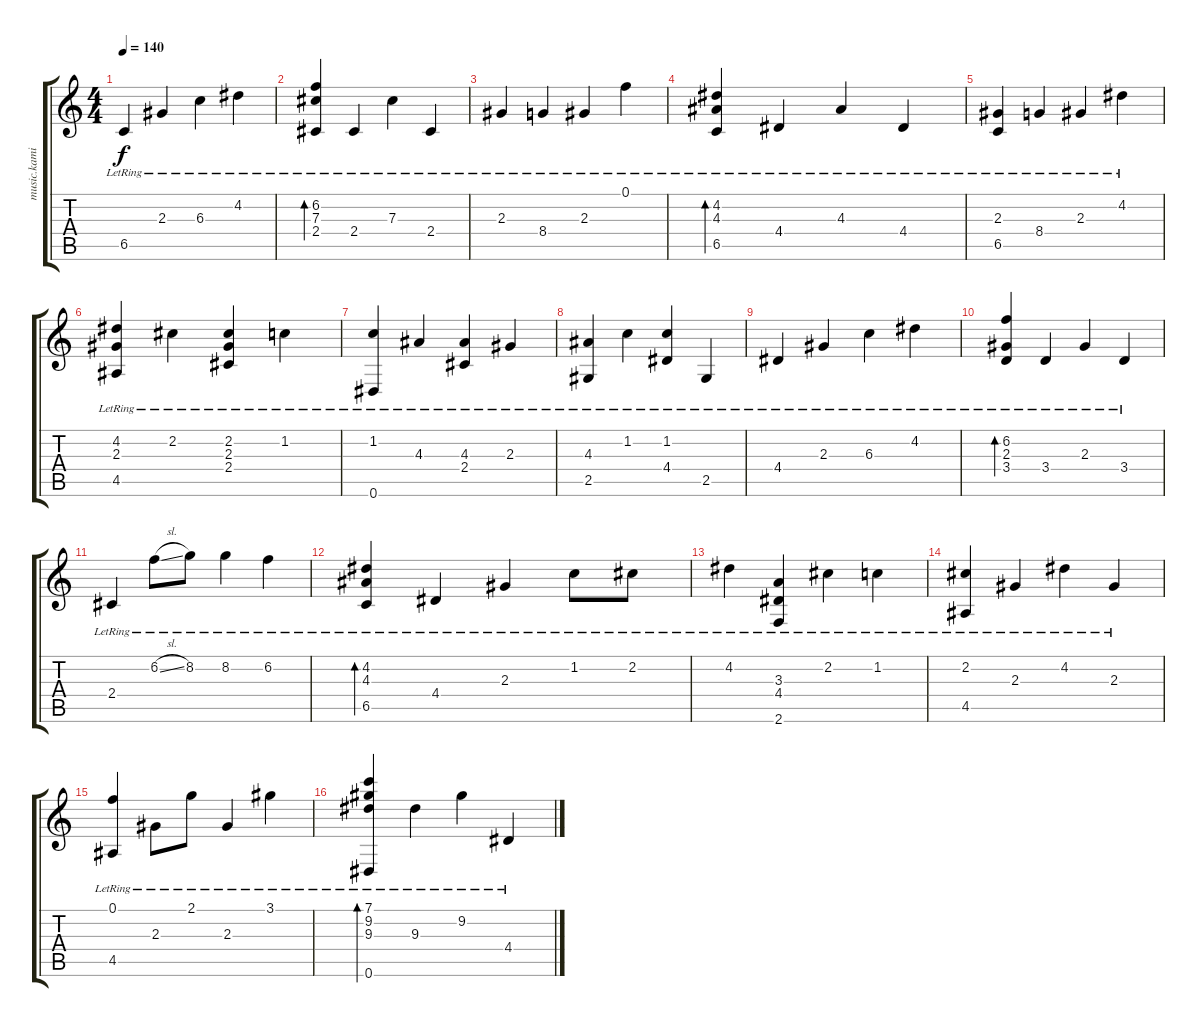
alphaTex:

\track ("" "music.kami") {instrument acousticguitarsteel}
\staff {score tabs}
\tuning (F4 B3 Gb3 B2 Gb2 Eb2) {hide}
\ts (4 4)
\tempo 140
\clef g2
\ks c
6.5{lr}.4{dy f} 2.3{lr}.4 6.3{lr}.4 4.2{lr}.4 |
(6.2{lr} 7.3{lr} 2.4{lr}).4{bd 480} 2.4{lr}.4 7.3{lr}.4 2.4{lr}.4 |
2.3{lr}.4 8.4{lr}.4 2.3{lr}.4 0.1{lr}.4 |
(4.2{lr} 4.3{lr} 6.5{lr}).4{bd 480} 4.4{lr}.4 4.3{lr}.4 4.4{lr}.4 |
(2.3{lr} 6.5{lr}).4 8.4{lr}.4 2.3{lr}.4 4.2{lr}.4 |
(4.2{lr} 2.3{lr} 4.5{lr}).4 2.2{lr}.4 (2.2{lr} 2.3{lr} 2.4{lr}).4 1.2{lr}.4 |
(1.2{lr} 0.6{lr}).4 4.3{lr}.4 (4.3{lr} 2.4{lr}).4 2.3{lr}.4 |
(4.3{lr} 2.5{lr}).4 1.2{lr}.4 (1.2{lr} 4.4{lr}).4 2.5{lr}.4 |
4.4{lr}.4 2.3{lr}.4 6.3{lr}.4 4.2{lr}.4 |
(6.2{lr} 2.3{lr} 3.4{lr}).4{bd 480} 3.4{lr}.4 2.3{lr}.4 3.4{lr}.4 |
2.4{lr}.4 6.2{sl lr}.8 8.2{lr}.8 8.2{lr}.4 6.2{lr}.4 |
(4.2{lr} 4.3{lr} 6.5{lr}).4{bd 480} 4.4{lr}.4 2.3{lr}.4 1.2{lr}.8 2.2{lr}.8 |
4.2{lr}.4 (3.3{lr} 4.4{lr} 2.6{lr}).4 2.2{lr}.4 1.2{lr}.4 |
(2.2{lr} 4.5{lr}).4 2.3{lr}.4 4.2{lr}.4 2.3{lr}.4 |
(0.1{lr} 4.5{lr}).4 2.3{lr}.8 2.1{lr}.8 2.3{lr}.4 3.1{lr}.4 |
(7.1{lr} 9.2{lr} 9.3{lr} 0.6{lr}).4{bd 480} 9.3{lr}.4 9.2{lr}.4 4.4{lr}.4
